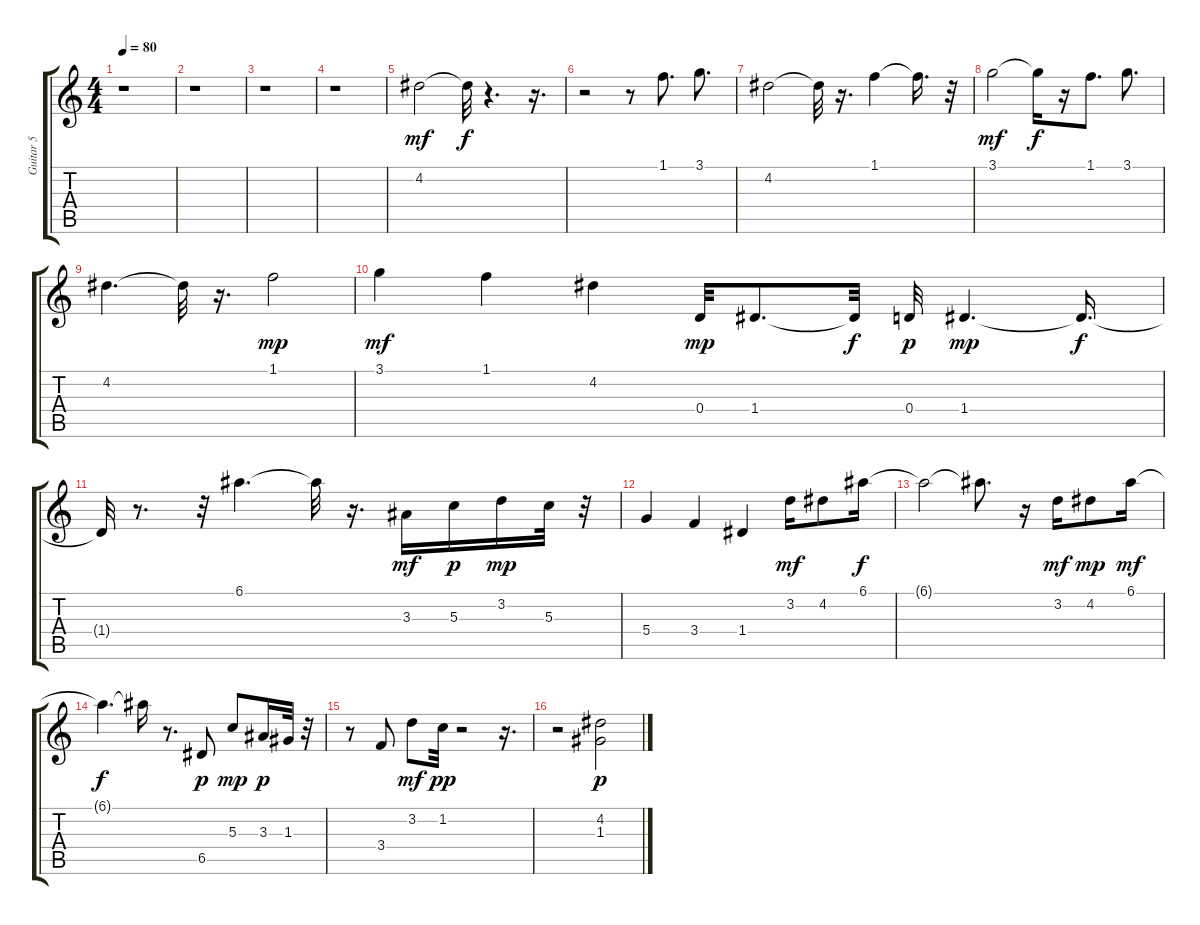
\track ("Guitar 5" "Guitar 5") {instrument electricguitarjazz}
\staff {score tabs}
\tuning (E4 B3 G3 D3 A2 E2) {hide}
\ts (4 4)
\tempo 80
\clef g2
\ks c
r.1{dy mf} |
r.1 |
r.1 |
r.1 |
4.2.2 4.2{t}.32{dy f} r.4{d} r.16{d} |
r.2 r.8 1.1.8{d} 3.1.8{d} |
4.2.2 4.2{t}.32 r.16{d} 1.1.4 1.1{t}.16{d} r.32 |
3.1.2{dy mf} 3.1{t}.16{dy f} r.16 1.1.8{d} 3.1.8{d} |
4.2.4{d} 4.2{t}.32 r.16{d} 1.1.2{dy mp} |
3.1.4{dy mf} 1.1.4 4.2.4 0.4.32{dy mp} 1.4.8{d} 1.4{t}.32{dy f} 0.4.32{dy p} 1.4.4{d dy mp} 1.4{t}.16{d dy f} |
1.4{t}.32 r.8{d} r.32 6.1.4{d} 6.1{t}.32 r.16{d} 3.3.16{dy mf} 5.3.16{dy p} 3.2.16{dy mp} 5.3.32 r.32 |
5.4.4 3.4.4 1.4.4 3.2.16{dy mf} 4.2.8 6.1.16{dy f} |
6.1{t}.2 6.1{t}.8{d} r.16 3.2.16{dy mf} 4.2.8{dy mp} 6.1.16{dy mf} |
6.1{t}.4{d dy f} 6.1{t}.16 r.8{d} 6.5.8{dy p} 5.3.8{dy mp} 3.3.16{dy p} 1.3.32 r.32 |
r.8 3.4.8 3.2.8{dy mf} 1.2.32{dy pp} r.2 r.16{d} |
r.2 (4.2 1.3).2{dy p}
